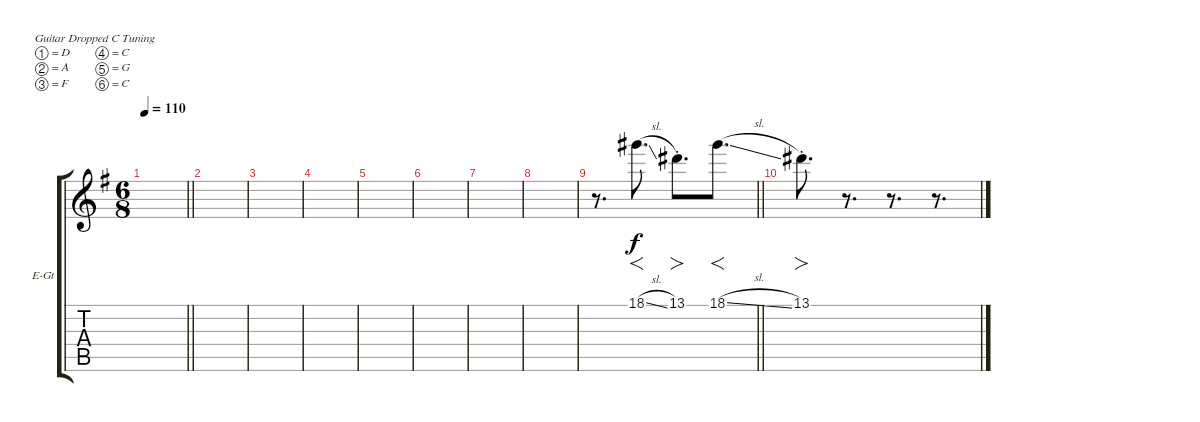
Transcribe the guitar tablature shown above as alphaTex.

\bracketExtendMode groupsimilarinstruments
\firstSystemTrackNameOrientation horizontal
\otherSystemsTrackNameOrientation horizontal
\track ("Lead Overdub" "E-Gt") {instrument distortionguitar}
\staff {score tabs}
\tuning (D4 A3 F3 C3 G2 C2)
\ts (6 8)
\tempo 110
\clef g2
\barLineRight lightlight
\ks eminor
|
|
|
|
|
|
|
|
\barLineRight lightlight
r.8{d} 18.1{sl}.8{f d} 13.1{st}.8{fo d} 18.1{sl}.8{f d} |
13.1{st}.8{fo d} r.8{d} r.8{d} r.8{d}
